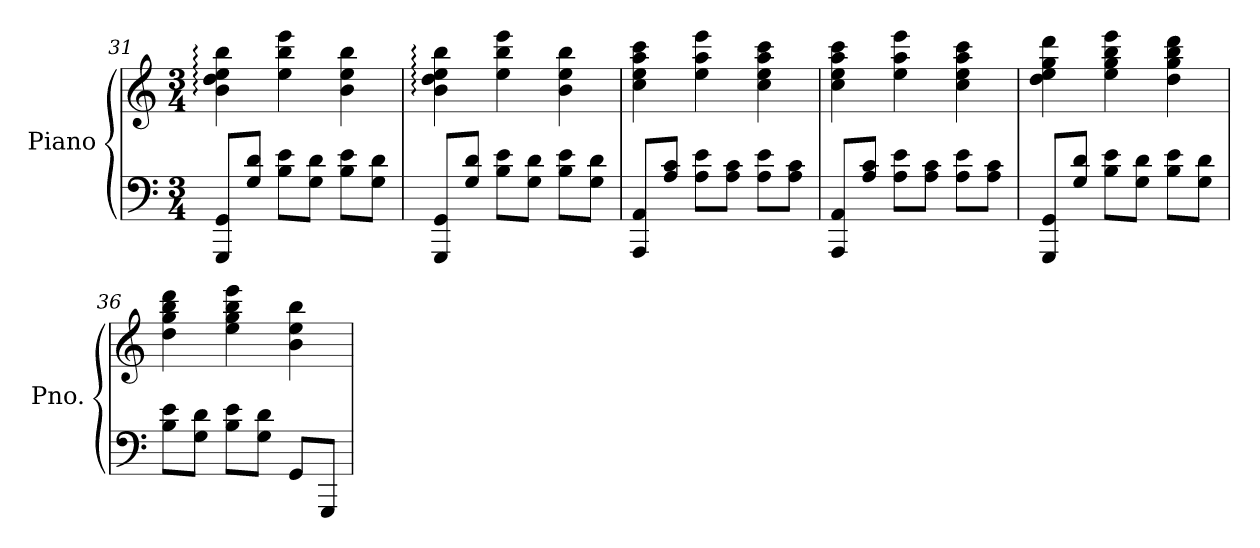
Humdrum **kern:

**kern	**kern
*part1	*part1
*staff2	*staff1
*I"Piano	*
*I'Pno.	*
!!LO:PB:g=z
*clefF4	*clefG2
*k[]	*k[]
*M3/4	*M3/4
=31	=31
8GGG/ 8GG/L	4b\: 4dd\: 4ee\: 4bb\:
8G/ 8d/J	.
8B\ 8e\L	4ee\ 4bb\ 4eee\
8G\ 8d\J	.
8B\ 8e\L	4b\ 4ee\ 4bb\
8G\ 8d\J	.
=32	=32
8GGG/ 8GG/L	4b\: 4dd\: 4ee\: 4bb\:
8G/ 8d/J	.
8B\ 8e\L	4ee\ 4bb\ 4eee\
8G\ 8d\J	.
8B\ 8e\L	4b\ 4ee\ 4bb\
8G\ 8d\J	.
=33	=33
8AAA/ 8AA/L	4cc\ 4ee\ 4aa\ 4ccc\
8A/ 8c/J	.
8A\ 8e\L	4ee\ 4aa\ 4eee\
8A\ 8c\J	.
8A\ 8e\L	4cc\ 4ee\ 4aa\ 4ccc\
8A\ 8c\J	.
!!LO:LB:g=z
=34	=34
8AAA/ 8AA/L	4cc\ 4ee\ 4aa\ 4ccc\
8A/ 8c/J	.
8A\ 8e\L	4ee\ 4aa\ 4eee\
8A\ 8c\J	.
8A\ 8e\L	4cc\ 4ee\ 4aa\ 4ccc\
8A\ 8c\J	.
=35	=35
8GGG/ 8GG/L	4dd\ 4ee\ 4gg\ 4ddd\
8G/ 8d/J	.
8B\ 8e\L	4ee\ 4gg\ 4bb\ 4eee\
8G\ 8d\J	.
8B\ 8e\L	4dd\ 4gg\ 4bb\ 4ddd\
8G\ 8d\J	.
=36	=36
8B\ 8e\L	4dd\ 4gg\ 4bb\ 4ddd\
8G\ 8d\J	.
8B\ 8e\L	4ee\ 4gg\ 4bb\ 4eee\
8G\ 8d\J	.
8GG/L	4b\ 4ee\ 4bb\
8GGG/J	.
=	=
*-	*-
